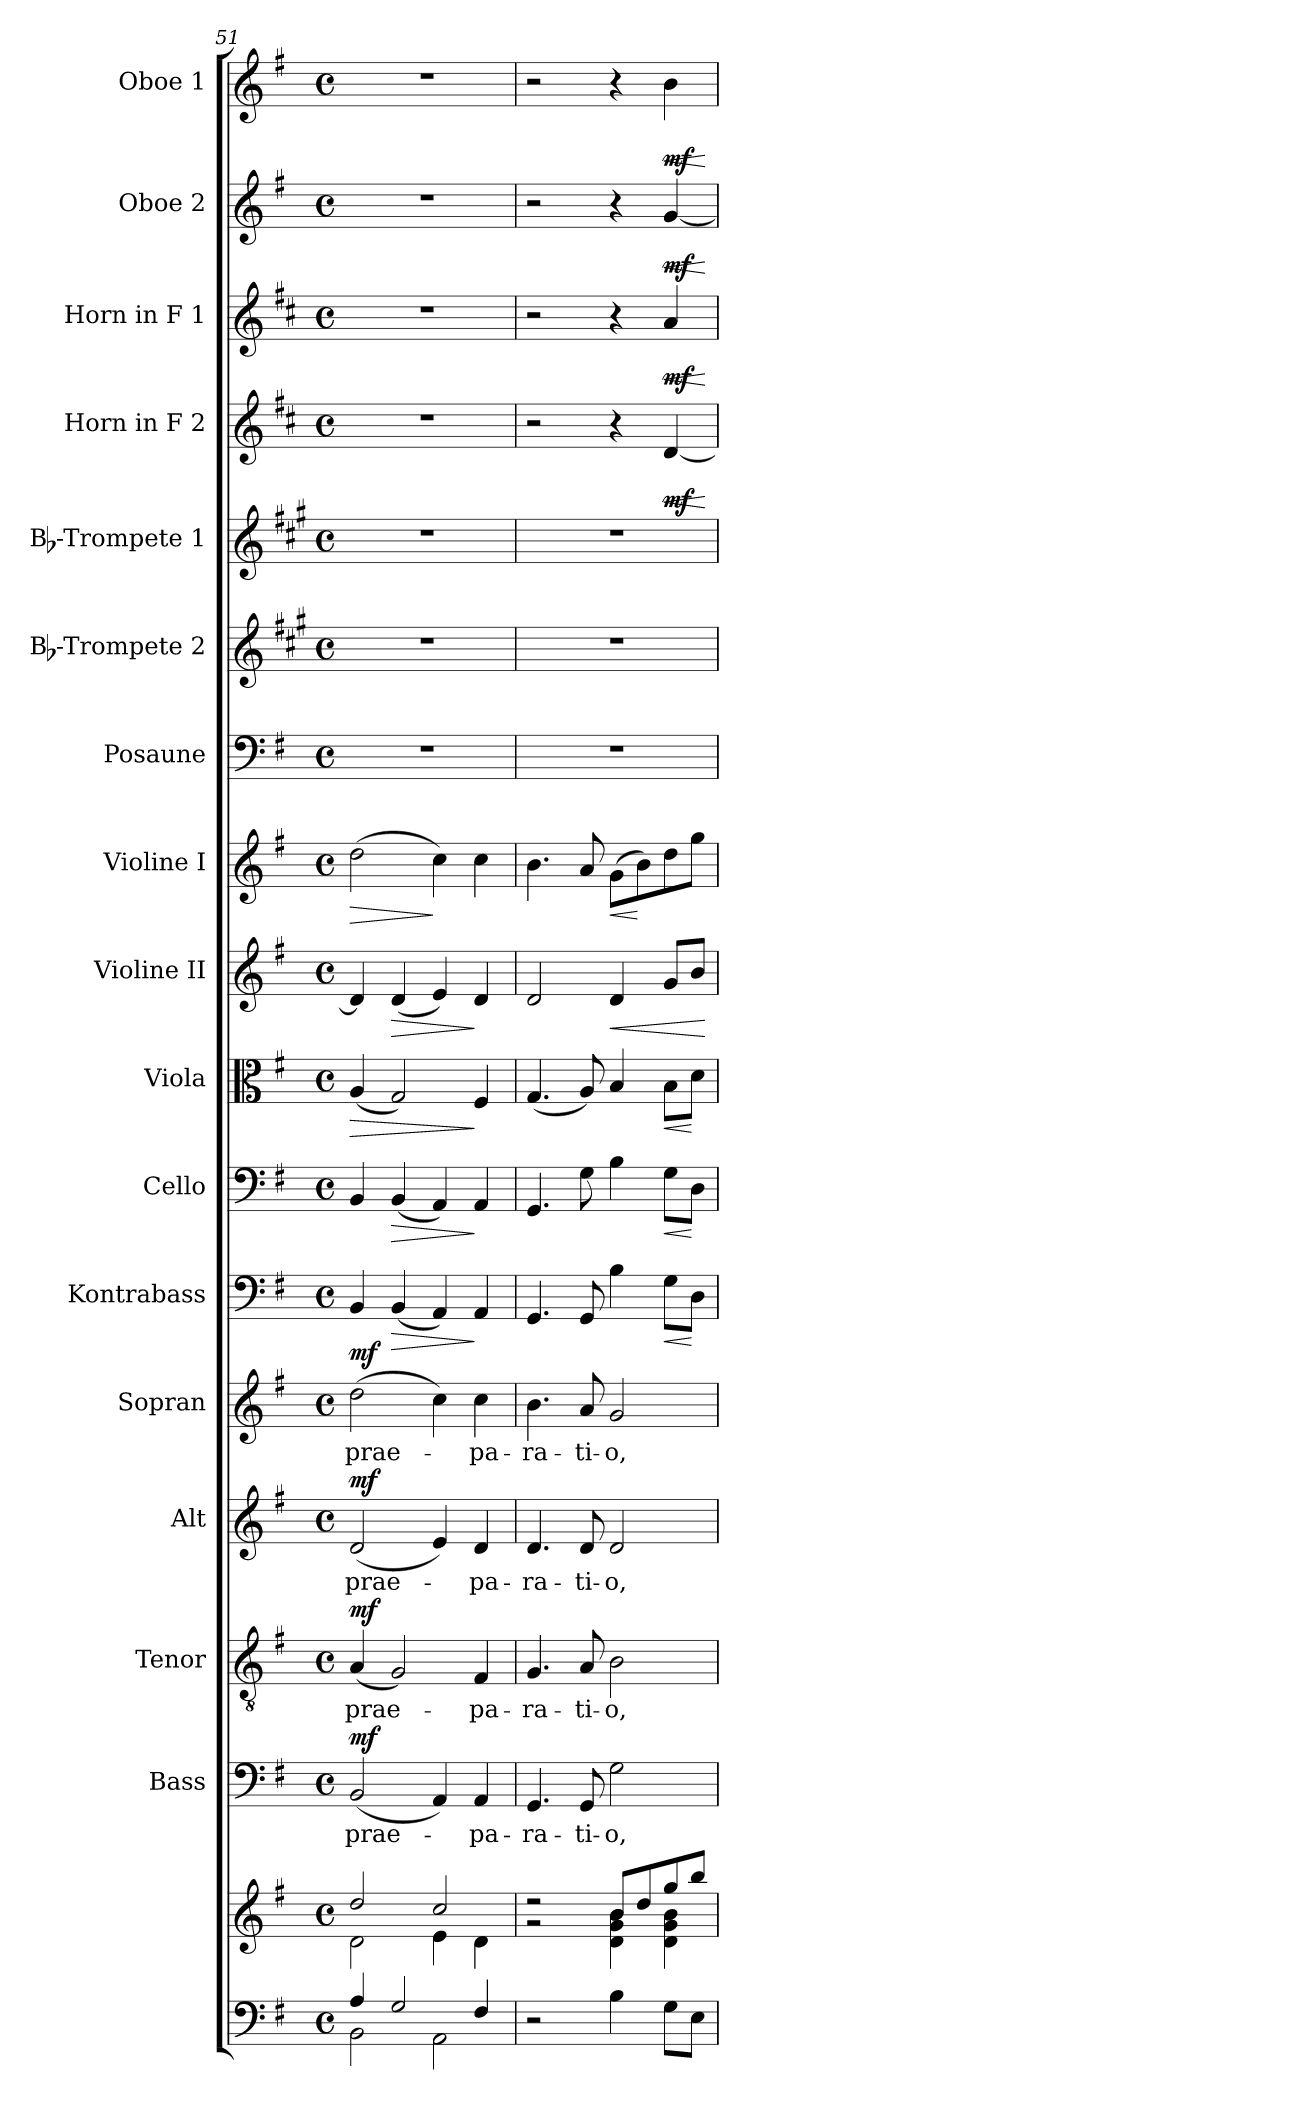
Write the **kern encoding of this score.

**kern	**kern	**kern	**text	**dynam	**kern	**text	**dynam	**kern	**text	**dynam	**kern	**text	**dynam	**kern	**dynam	**kern	**dynam	**kern	**dynam	**kern	**dynam	**kern	**dynam	**kern	**kern	**kern	**kern	**dynam	**kern	**dynam	**kern	**dynam	**kern	**dynam
*part17	*part17	*part16	*part16	*part16	*part15	*part15	*part15	*part14	*part14	*part14	*part13	*part13	*part13	*part12	*part12	*part11	*part11	*part10	*part10	*part9	*part9	*part8	*part8	*part7	*part6	*part5	*part4	*part4	*part3	*part3	*part2	*part2	*part1	*part1
*staff18	*staff17	*staff16	*staff16	*staff16	*staff15	*staff15	*staff15	*staff14	*staff14	*staff14	*staff13	*staff13	*staff13	*staff12	*staff12	*staff11	*staff11	*staff10	*staff10	*staff9	*staff9	*staff8	*staff8	*staff7	*staff6	*staff5	*staff4	*staff4	*staff3	*staff3	*staff2	*staff2	*staff1	*staff1
*	*	*I"Bass	*	*	*I"Tenor	*	*	*I"Alt	*	*	*I"Sopran	*	*	*I"Kontrabass	*	*I"Cello	*	*I"Viola	*	*I"Violine II	*	*I"Violine I	*	*I"Posaune	*I"Bb-Trompete 2	*I"Bb-Trompete 1	*I"Horn in F 2	*	*I"Horn in F 1	*	*I"Oboe 2	*	*I"Oboe 1	*
*	*	*I'B.	*	*	*I'T.	*	*	*I'A.	*	*	*I'S.	*	*	*I'Kb.	*	*	*	*I'Vla.	*	*I'Vl. II	*	*I'Vl. I	*	*I'Pos.	*I'Bb Trp. 2	*I'Bb Trp. 1	*	*	*	*	*I'Ob. 2	*	*I'Ob. 1	*
*clefF4	*clefG2	*clefF4	*	*	*clefGv2	*	*	*clefG2	*	*	*clefG2	*	*	*clefF4	*	*clefF4	*	*clefC3	*	*clefG2	*	*clefG2	*	*clefF4	*clefG2	*clefG2	*clefG2	*	*clefG2	*	*clefG2	*	*clefG2	*
*	*	*	*	*	*	*	*	*	*	*	*	*	*	*ITrd7c12	*	*	*	*	*	*	*	*	*	*	*ITrd1c2	*ITrd1c2	*ITrd4c7	*	*ITrd4c7	*	*	*	*	*
*k[f#]	*k[f#]	*k[f#]	*	*	*k[f#]	*	*	*k[f#]	*	*	*k[f#]	*	*	*k[f#]	*	*k[f#]	*	*k[f#]	*	*k[f#]	*	*k[f#]	*	*k[f#]	*k[f#]	*k[f#]	*k[f#]	*	*k[f#]	*	*k[f#]	*	*k[f#]	*
*G:	*G:	*G:	*	*	*G:	*	*	*G:	*	*	*G:	*	*	*G:	*	*G:	*	*G:	*	*G:	*	*G:	*	*G:	*G:	*G:	*G:	*	*G:	*	*G:	*	*G:	*
*M4/4	*M4/4	*M4/4	*	*	*M4/4	*	*	*M4/4	*	*	*M4/4	*	*	*M4/4	*	*M4/4	*	*M4/4	*	*M4/4	*	*M4/4	*	*M4/4	*M4/4	*M4/4	*M4/4	*	*M4/4	*	*M4/4	*	*M4/4	*
*met(c)	*met(c)	*met(c)	*	*	*met(c)	*	*	*met(c)	*	*	*met(c)	*	*	*met(c)	*	*met(c)	*	*met(c)	*	*met(c)	*	*met(c)	*	*met(c)	*met(c)	*met(c)	*met(c)	*	*met(c)	*	*met(c)	*	*met(c)	*
=51	=51	=51	=51	=51	=51	=51	=51	=51	=51	=51	=51	=51	=51	=51	=51	=51	=51	=51	=51	=51	=51	=51	=51	=51	=51	=51	=51	=51	=51	=51	=51	=51	=51	=51
*^	*^	*	*	*	*	*	*	*	*	*	*	*	*	*	*	*	*	*	*	*	*	*	*	*	*	*	*	*	*	*	*	*	*	*
!	!	!	!	!	!LO:LY:b	!LO:DY:a	!	!LO:LY:b	!LO:DY:a	!	!LO:LY:b	!LO:DY:a	!	!LO:LY:b	!LO:DY:a	!	!	!	!	!	!LO:HP:b	!	!	!	!LO:HP:b	!	!	!	!	!	!	!	!	!	!	!
4A/	2BB\	2dd/	2d\	(<2BB/	prae-	mf	(<4A/	prae-	mf	(<2d/	prae-	mf	(>2dd\	prae-	mf	4BBB/	.	4BB/	.	(<4A/	>	4d/]	.	(>2dd\	>	1r	1r	1r	1r	.	1r	.	1r	.	1r	.
!	!	!	!	!	!	!	!	!	!	!	!	!	!	!	!	!	!LO:HP:b	!	!LO:HP:b	!	!	!	!LO:HP:b	!	!	!	!	!	!	!	!	!	!	!	!	!
2G/	.	.	.	.	.	.	2G/)	.	.	.	.	.	.	.	.	(<4BBB/	>	(<4BB/	>	2G/)	.	(<4d/	>	.	.	.	.	.	.	.	.	.	.	.	.	.
.	2AA\	2cc/	4e\	4AA/)	.	.	.	.	.	4e/)	.	.	4cc\)	.	.	4AAA/)	.	4AA/)	.	.	.	4e/)	.	4cc\)	]	.	.	.	.	.	.	.	.	.	.	.
!	!	!	!	!	!LO:LY:b	!	!	!LO:LY:b	!	!	!LO:LY:b	!	!	!LO:LY:b	!	!	!	!	!	!	!	!	!	!	!	!	!	!	!	!	!	!	!	!	!	!
4F#/	.	.	4d\	4AA/	-pa-	.	4F#/	-pa-	.	4d/	-pa-	.	4cc\	-pa-	.	4AAA/	]	4AA/	]	4F#/	]	4d/	]	4cc\	.	.	.	.	.	.	.	.	.	.	.	.
*v	*v	*	*	*	*	*	*	*	*	*	*	*	*	*	*	*	*	*	*	*	*	*	*	*	*	*	*	*	*	*	*	*	*	*	*	*
!!LO:PB:g=z
=52	=52	=52	=52	=52	=52	=52	=52	=52	=52	=52	=52	=52	=52	=52	=52	=52	=52	=52	=52	=52	=52	=52	=52	=52	=52	=52	=52	=52	=52	=52	=52	=52	=52	=52	=52
!	!	!	!	!LO:LY:b	!	!	!LO:LY:b	!	!	!LO:LY:b	!	!	!LO:LY:b	!	!	!	!	!	!	!	!	!	!	!	!	!	!	!	!	!	!	!	!	!	!
2r	2r	2r	4.GG/	-ra-	.	4.G/	-ra-	.	4.d/	-ra-	.	4.b\	-ra-	.	4.GGG/	.	4.GG/	.	(<4.G/	.	2d/	.	4.b\	.	1r	1r	1r	2r	.	2r	.	2r	.	2r	.
!	!	!	!	!LO:LY:b	!	!	!LO:LY:b	!	!	!LO:LY:b	!	!	!LO:LY:b	!	!	!	!	!	!	!	!	!	!	!	!	!	!	!	!	!	!	!	!	!	!
.	.	.	8GG/	-ti-	.	8A/	-ti-	.	8d/	-ti-	.	8a/	-ti-	.	8GGG/	.	8G\	.	8A/)	.	.	.	8a/	.	.	.	.	.	.	.	.	.	.	.	.
!	!	!	!	!LO:LY:b	!	!	!LO:LY:b	!	!	!LO:LY:b	!	!	!LO:LY:b	!	!	!	!	!	!	!	!	!LO:HP:b	!	!LO:HP:b	!	!	!	!	!	!	!	!	!	!	!
4B\	8b/L	4d\ 4g\ 4b\	2G\	-o,	.	2B\	-o,	.	2d/	-o,	.	2g/	-o,	.	4BB\	.	4B\	.	4B/	.	4d/	<	(>8g\L	<	.	.	.	4r	.	4r	.	4r	.	4r	.
.	8dd/	.	.	.	.	.	.	.	.	.	.	.	.	.	.	.	.	.	.	.	.	.	8b\)	[	.	.	.	.	.	.	.	.	.	.	.
!	!	!	!	!	!	!	!	!	!	!	!	!	!	!	!	!LO:HP:b	!	!LO:HP:b	!	!LO:HP:b	!	!	!	!	!	!	!	!	!LO:HP:b	!	!LO:HP:b	!	!LO:HP:b	!	!LO:HP:b
!	!	!	!	!	!	!	!	!	!	!	!	!	!	!	!	!	!	!	!	!	!	!	!	!	!	!	!	!	!LO:DY:n=1:b	!	!LO:DY:n=1:b	!	!LO:DY:n=1:b	!	!LO:DY:n=1:b
8G\L	8gg/	4d\ 4g\ 4b\	.	.	.	.	.	.	.	.	.	.	.	.	8GG\L	<	8G\L	<	8B\L	<	8g/L	.	8dd\	.	.	.	.	[4G/	< mf	4d/	< mf	[4g/	< mf	4b\	< mf
8E\J	8bb/J	.	.	.	.	.	.	.	.	.	.	.	.	.	8DD\J	[	8D\J	[	8d\J	[	8b/J	.	8gg\J	.	.	.	.	.	.	.	.	.	.	.	.
*	*v	*v	*	*	*	*	*	*	*	*	*	*	*	*	*	*	*	*	*	*	*	*	*	*	*	*	*	*	*	*	*	*	*	*	*
.	.	.	.	.	.	.	.	.	.	.	.	.	.	.	.	.	.	.	.	.	[	.	.	.	.	.	.	[	.	[	.	[	.	[
=	=	=	=	=	=	=	=	=	=	=	=	=	=	=	=	=	=	=	=	=	=	=	=	=	=	=	=	=	=	=	=	=	=	=
*-	*-	*-	*-	*-	*-	*-	*-	*-	*-	*-	*-	*-	*-	*-	*-	*-	*-	*-	*-	*-	*-	*-	*-	*-	*-	*-	*-	*-	*-	*-	*-	*-	*-	*-
